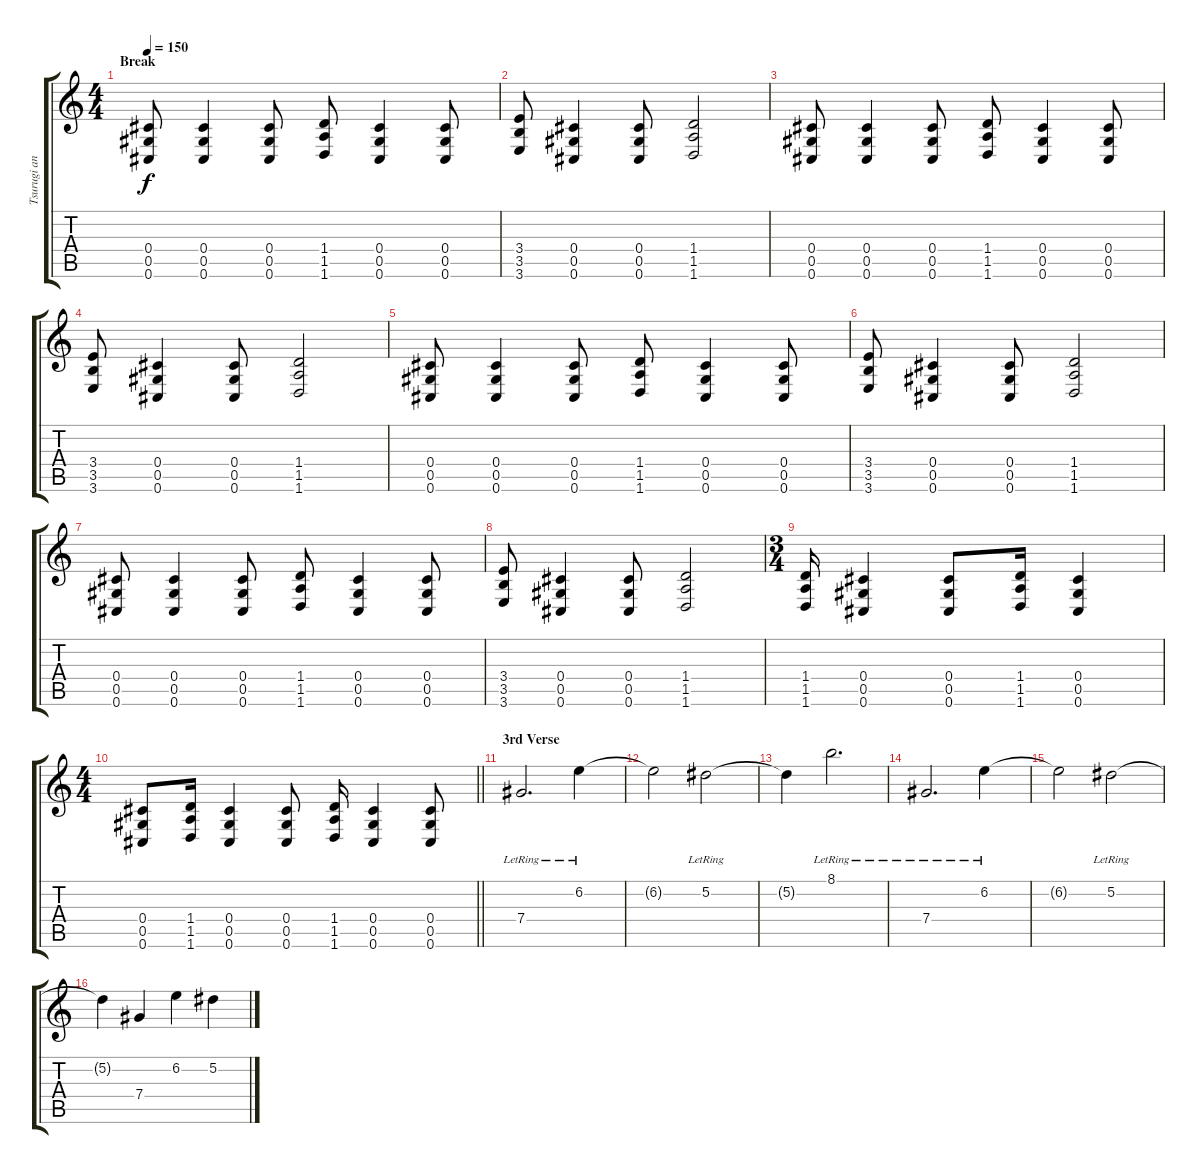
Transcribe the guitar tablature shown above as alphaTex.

\track ("Tsurugi and Mizuki Combined" "Tsurugi an") {instrument distortionguitar}
\staff {score tabs}
\tuning (Eb4 Bb3 Gb3 Db3 Ab2 Db2) {hide}
\ts (4 4)
\section ("" "Break")
\tempo 150
\clef g2
\ks c
(0.4 0.5 0.6).8{dy f} (0.4 0.5 0.6).4 (0.4 0.5 0.6).8 (1.4 1.5 1.6).8 (0.4 0.5 0.6).4 (0.4 0.5 0.6).8 |
(3.4 3.5 3.6).8 (0.4 0.5 0.6).4 (0.4 0.5 0.6).8 (1.4 1.5 1.6).2 |
(0.4 0.5 0.6).8 (0.4 0.5 0.6).4 (0.4 0.5 0.6).8 (1.4 1.5 1.6).8 (0.4 0.5 0.6).4 (0.4 0.5 0.6).8 |
(3.4 3.5 3.6).8 (0.4 0.5 0.6).4 (0.4 0.5 0.6).8 (1.4 1.5 1.6).2 |
(0.4 0.5 0.6).8 (0.4 0.5 0.6).4 (0.4 0.5 0.6).8 (1.4 1.5 1.6).8 (0.4 0.5 0.6).4 (0.4 0.5 0.6).8 |
(3.4 3.5 3.6).8 (0.4 0.5 0.6).4 (0.4 0.5 0.6).8 (1.4 1.5 1.6).2 |
(0.4 0.5 0.6).8 (0.4 0.5 0.6).4 (0.4 0.5 0.6).8 (1.4 1.5 1.6).8 (0.4 0.5 0.6).4 (0.4 0.5 0.6).8 |
(3.4 3.5 3.6).8 (0.4 0.5 0.6).4 (0.4 0.5 0.6).8 (1.4 1.5 1.6).2 |
\ts (3 4)
(1.4 1.5 1.6).16 (0.4 0.5 0.6).4 (0.4 0.5 0.6).8 (1.4 1.5 1.6).16 (0.4 0.5 0.6).4 |
\ts (4 4)
\barLineRight lightlight
(0.4 0.5 0.6).8 (1.4 1.5 1.6).16 (0.4 0.5 0.6).4 (0.4 0.5 0.6).8 (1.4 1.5 1.6).16 (0.4 0.5 0.6).4 (0.4 0.5 0.6).8 |
\section ("" "3rd Verse")
7.4{lr}.2{d} 6.2{lr}.4 |
6.2{t}.2 5.2{lr}.2 |
5.2{t}.4 8.1{lr}.2{d} |
7.4{lr}.2{d} 6.2{lr}.4 |
6.2{t}.2 5.2{lr}.2 |
5.2{t}.4 7.4.4 6.2.4 5.2.4
